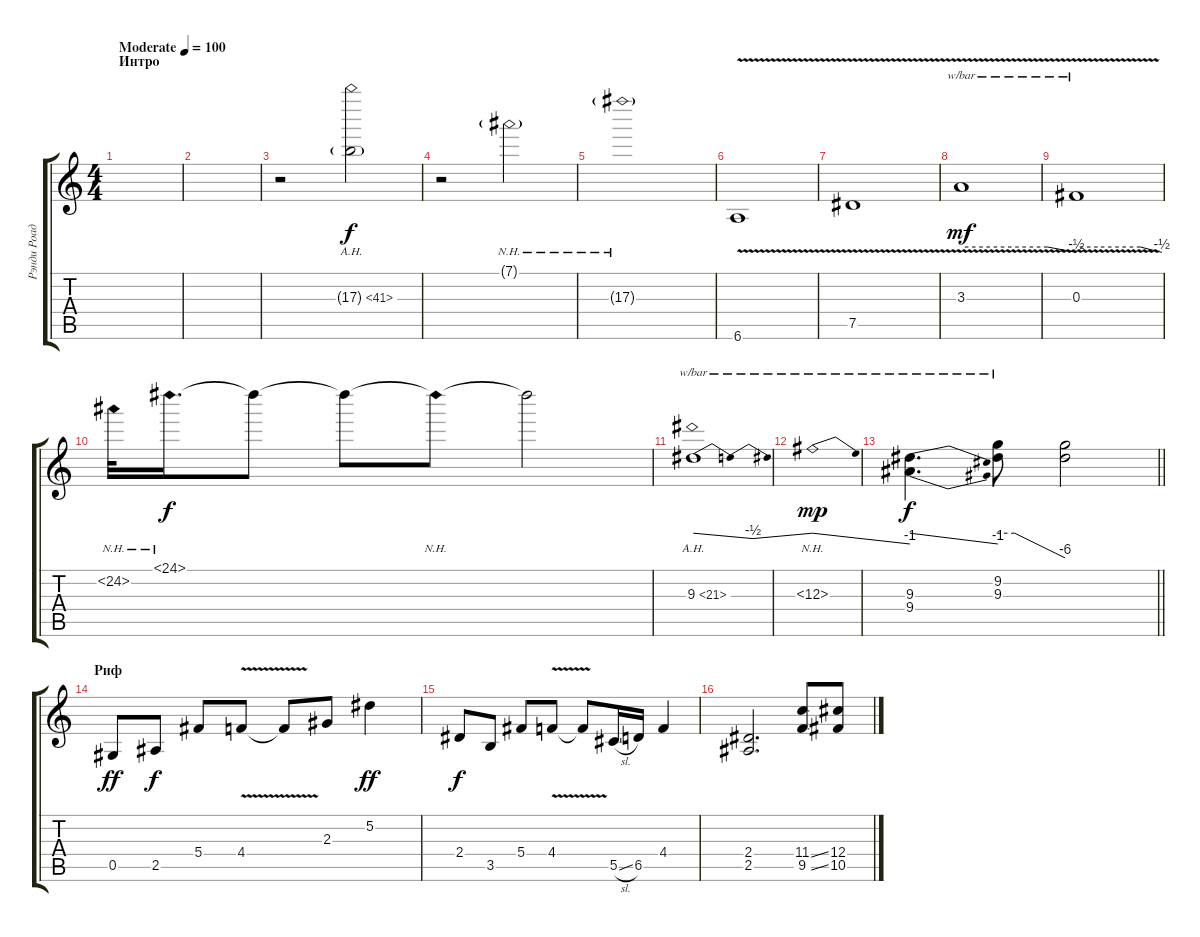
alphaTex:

\track ("Рэнди Роадс 2" "Рэнди Роад") {instrument distortionguitar}
\staff {score tabs}
\tuning (Eb4 Bb3 Gb3 Db3 Ab2 Eb2) {hide}
\ts (4 4)
\section ("" "Интро")
\tempo (100 "Moderate")
\clef g2
\ks c
|
|
r.2 17.3{ah 24 g}.2 |
r.2 7.1{nh g}.2 |
17.3{nh g}.1 |
6.6{v}.1{dy f} |
7.5{v}.1 |
3.3{v}.1{tbe (custom default 0 0 15 0 45 0 60 -2) dy mf} |
0.3{v}.1{tbe (custom default 0 0 15 0 45 0 60 -2)} |
24.2{nh}.32 24.1{nh}.16{d dy f} 24.1{t}.8 24.1{t}.8 24.1{nh t}.8 24.1{t}.2 |
9.3{ah 12}.1{tbe (dip default 0 0 30 -2 60 0)} |
12.3{nh}.1{tbe (dive default 0 0 60 -4) dy mp} |
\barLineRight lightlight
(9.3 9.4).4{d tbe (dive default 0 0 60 -4) dy f} (9.2 9.3).8{tbe (custom default 0 0 15 0 60 -24)} (9.2{t} 9.3{t}).2 |
\section ("" "Риф")
0.5.8{dy ff} 2.5.8{dy f} 5.4.8 4.4{v}.8 4.4{t}.8 2.3.8 5.2.4{dy ff} |
2.4.8{dy f} 3.5.8 5.4.8 4.4{v}.8 4.4{t}.8 5.5{sl}.16 6.5.16 4.4.4 |
(2.4 2.5).2{d} (11.4{ss} 9.5{ss}).8 (12.4 10.5).8
